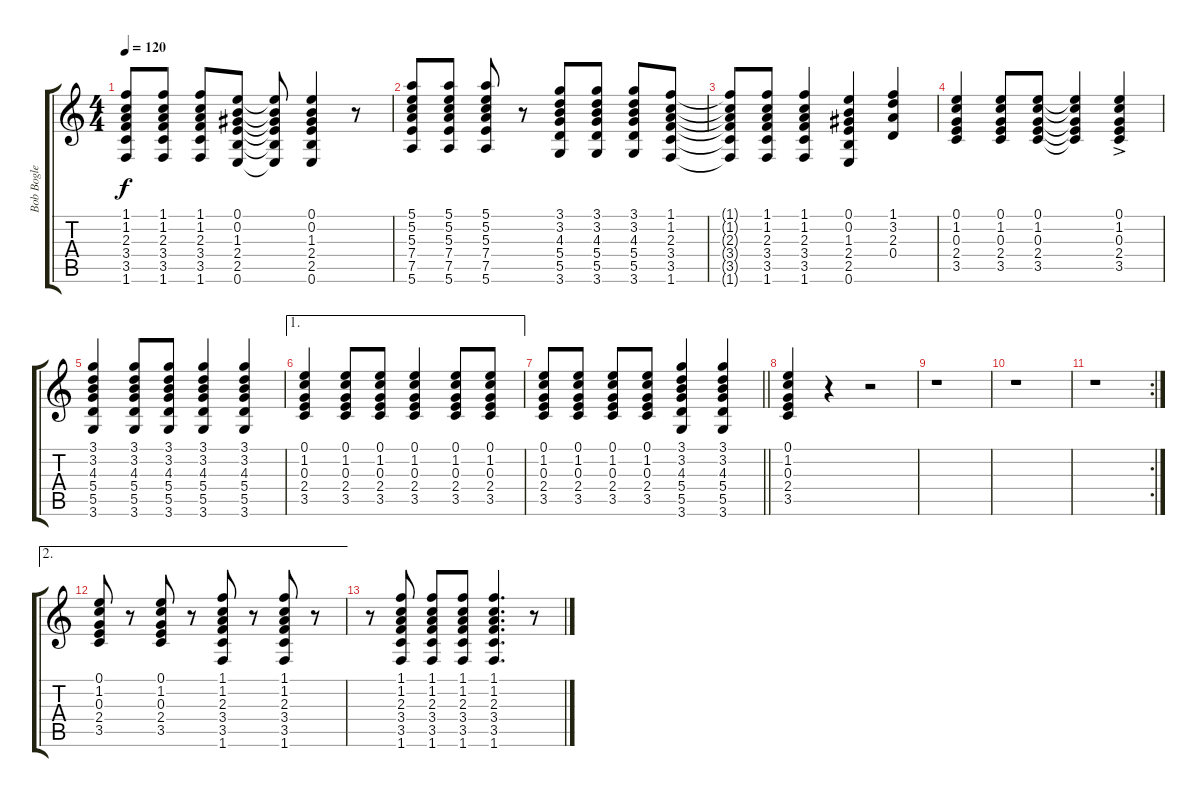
\track ("Bob Bogle - Gtr.2" "Bob Bogle ") {instrument acousticguitarsteel}
\staff {score tabs}
\tuning (E4 B3 G3 D3 A2 E2) {hide}
\ts (4 4)
\tempo 120
\clef g2
\ks c
(1.1 1.2 2.3 3.4 3.5 1.6).8{dy f} (1.1 1.2 2.3 3.4 3.5 1.6).8 (1.1 1.2 2.3 3.4 3.5 1.6).8 (0.1 0.2 1.3 2.4 2.5 0.6).8 (0.1{t} 0.2{t} 1.3{t} 2.4{t} 2.5{t} 0.6{t}).8 (0.1 0.2 1.3 2.4 2.5 0.6).4 r.8 |
(5.1 5.2 5.3 7.4 7.5 5.6).8 (5.1 5.2 5.3 7.4 7.5 5.6).8 (5.1 5.2 5.3 7.4 7.5 5.6).8 r.8 (3.1 3.2 4.3 5.4 5.5 3.6).8 (3.1 3.2 4.3 5.4 5.5 3.6).8 (3.1 3.2 4.3 5.4 5.5 3.6).8 (1.1 1.2 2.3 3.4 3.5 1.6).8 |
(1.1{t} 1.2{t} 2.3{t} 3.4{t} 3.5{t} 1.6{t}).8 (1.1 1.2 2.3 3.4 3.5 1.6).8 (1.1 1.2 2.3 3.4 3.5 1.6).4 (0.1 0.2 1.3 2.4 2.5 0.6).4 (1.1 3.2 2.3 0.4).4 |
(0.1 1.2 0.3 2.4 3.5).4 (0.1 1.2 0.3 2.4 3.5).8 (0.1 1.2 0.3 2.4 3.5).8 (0.1{t} 1.2{t} 0.3{t} 2.4{t} 3.5{t}).4 (0.1{ac} 1.2{ac} 0.3{ac} 2.4{ac} 3.5{ac}).4 |
(3.1 3.2 4.3 5.4 5.5 3.6).4 (3.1 3.2 4.3 5.4 5.5 3.6).8 (3.1 3.2 4.3 5.4 5.5 3.6).8 (3.1 3.2 4.3 5.4 5.5 3.6).4 (3.1 3.2 4.3 5.4 5.5 3.6).4 |
\ae 1
(0.1 1.2 0.3 2.4 3.5).4 (0.1 1.2 0.3 2.4 3.5).8 (0.1 1.2 0.3 2.4 3.5).8 (0.1 1.2 0.3 2.4 3.5).4 (0.1 1.2 0.3 2.4 3.5).8 (0.1 1.2 0.3 2.4 3.5).8 |
\barLineRight lightlight
(0.1 1.2 0.3 2.4 3.5).8 (0.1 1.2 0.3 2.4 3.5).8 (0.1 1.2 0.3 2.4 3.5).8 (0.1 1.2 0.3 2.4 3.5).8 (3.1 3.2 4.3 5.4 5.5 3.6).4 (3.1 3.2 4.3 5.4 5.5 3.6).4 |
\section ("" " ")
(0.1 1.2 0.3 2.4 3.5).4 r.4 r.2 |
r.1 |
r.1 |
\rc 2
r.1 |
\ae 2
(0.1 1.2 0.3 2.4 3.5).8 r.8 (0.1 1.2 0.3 2.4 3.5).8 r.8 (1.1 1.2 2.3 3.4 3.5 1.6).8 r.8 (1.1 1.2 2.3 3.4 3.5 1.6).8 r.8 |
r.8 (1.1 1.2 2.3 3.4 3.5 1.6).8 (1.1 1.2 2.3 3.4 3.5 1.6).8 (1.1 1.2 2.3 3.4 3.5 1.6).8 (1.1 1.2 2.3 3.4 3.5 1.6).4{d} r.8
